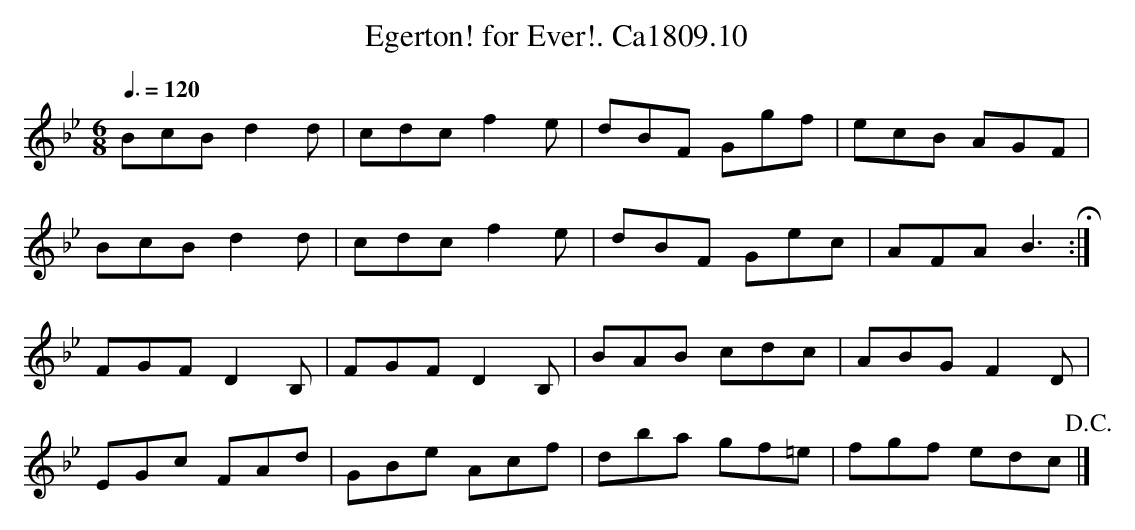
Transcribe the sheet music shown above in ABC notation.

X:1
T:Egerton! for Ever!. Ca1809.10
M:6/8
L:1/8
Q:3/8=120
K:Bb
BcB d2 d|cdc f2 e|dBF Ggf|ecB AGF|
BcB d2 d|cdc f2 e|dBF Gec|AFA B3 H:|
FGF D2 B,|FGF D2 B,|BAB cdc|ABG F2 D|
EGc FAd|GBe Acf|dba gf=e|fgf edc !D.C.!|]
